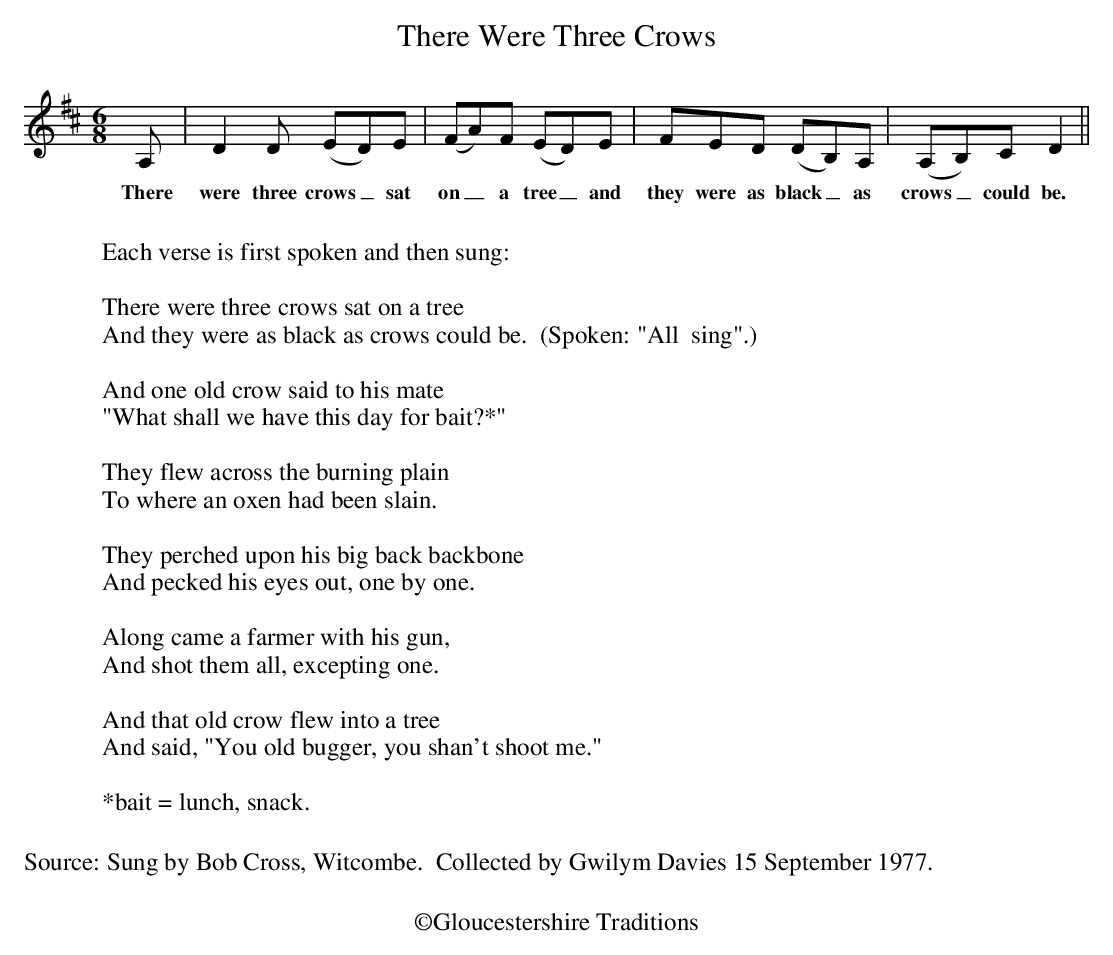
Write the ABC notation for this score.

X:1
T: There Were Three Crows
M: 6/8
L:  1/8
K: D
A,|D2D (ED)E|(FA)F (ED)E|FED (DB,)A,|(A,B,)C D2||
w:There were three crows_ sat on_ a tree_ and they were as black_ as crows_ could be.
W:
W:Each verse is first spoken and then sung:
W:
W:There were three crows sat on a tree
W:And they were as black as crows could be.  (Spoken: "All  sing".)
W:
W:And one old crow said to his mate
W:"What shall we have this day for bait?*"
W:
W:They flew across the burning plain
W:To where an oxen had been slain.
W:
W:They perched upon his big back backbone
W:And pecked his eyes out, one by one.
W:
W:Along came a farmer with his gun,
W:And shot them all, excepting one.
W:
W:And that old crow flew into a tree
W:And said, "You old bugger, you shan't shoot me."
W:
W: *bait = lunch, snack.
W:
